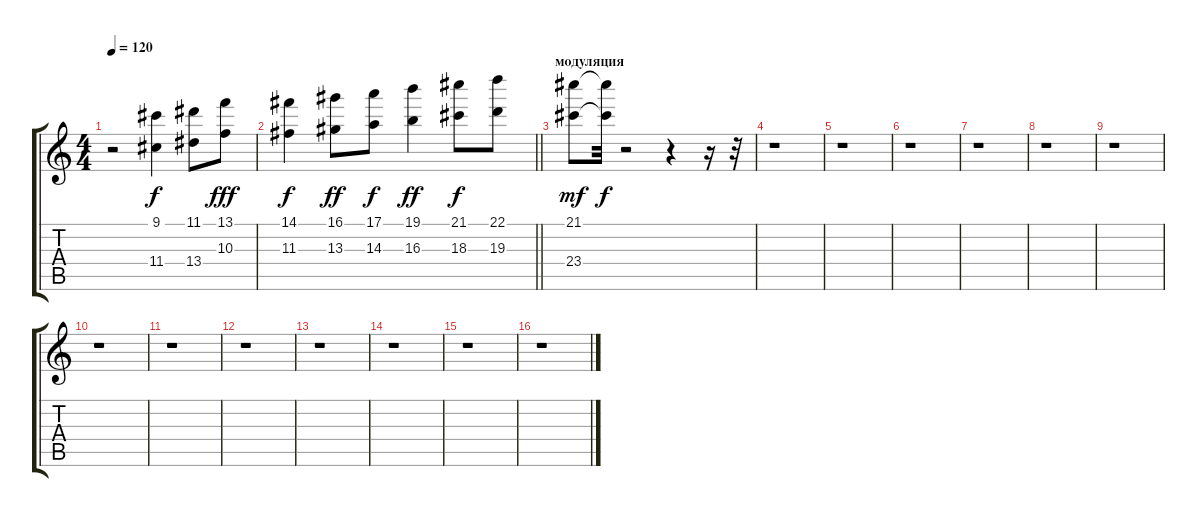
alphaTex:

\track "" {instrument acousticguitarsteel}
\staff {score tabs}
\tuning (E4 B3 G3 D3 A2 E2) {hide}
\ts (4 4)
\tempo 120
\clef g2
\ks c
r.2{dy f} (9.1 11.4).4 (11.1 13.4).8 (13.1 10.3).8{dy fff} |
\barLineRight lightlight
(14.1 11.3).4{dy f} (16.1 13.3).8{dy ff} (17.1 14.3).8{dy f} (19.1 16.3).4{dy ff} (21.1 18.3).8{dy f} (22.1 19.3).8 |
\section ("" "модуляция")
(21.1 23.4).8{dy mf} (21.1{t} 23.4{t}).32{dy f} r.2 r.4 r.16 r.32 |
r.1 |
r.1 |
r.1 |
r.1 |
r.1 |
r.1 |
r.1 |
r.1 |
r.1 |
r.1 |
r.1 |
r.1 |
r.1
